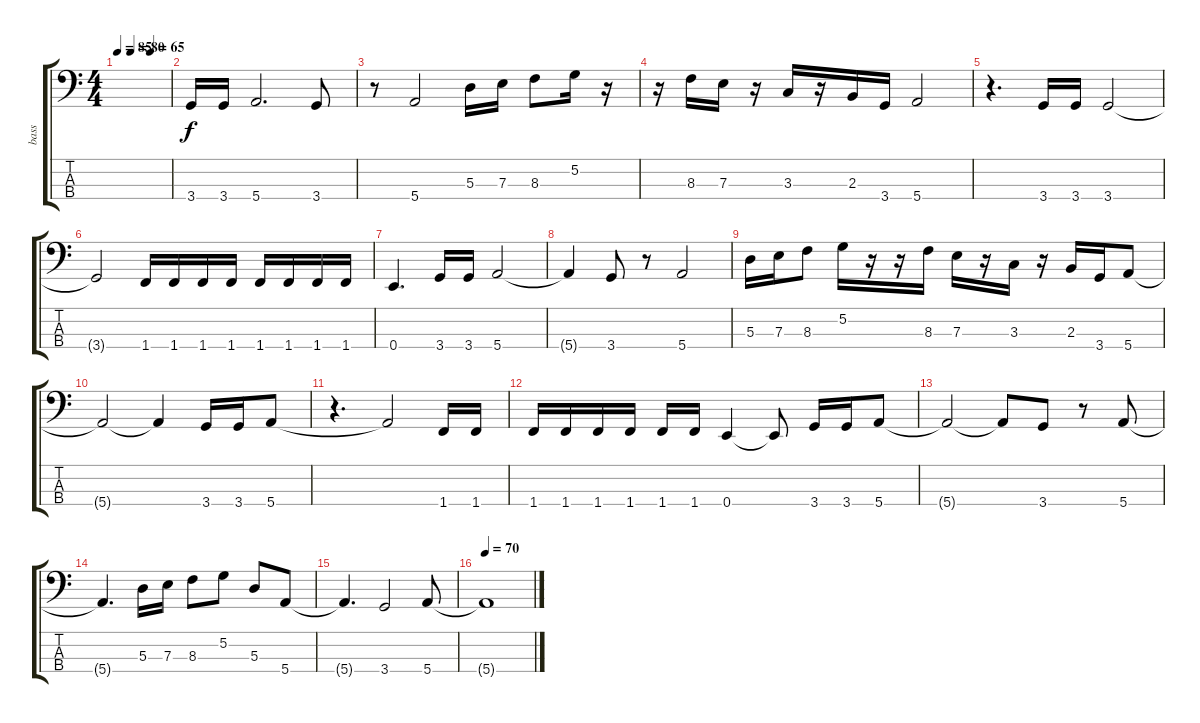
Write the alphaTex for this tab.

\track ("bass" "bass") {instrument electricbassfinger}
\staff {score tabs}
\tuning (G2 D2 A1 E1) {hide}
\ts (4 4)
\tempo 85
\tempo (80 0.25)
\tempo (65 0.625)
\clef f4
\ks c
|
3.4.16 3.4.16 5.4.2{d} 3.4.8 |
r.8 5.4.2 5.3.16 7.3.16 8.3.8 5.2.16 r.16 |
r.16 8.3.16 7.3.16 r.16 3.3.16 r.16 2.3.16 3.4.16 5.4.2 |
r.4{d} 3.4.16 3.4.16 3.4.2 |
3.4{t}.2 1.4.16 1.4.16 1.4.16 1.4.16 1.4.16 1.4.16 1.4.16 1.4.16 |
0.4.4{d} 3.4.16 3.4.16 5.4.2 |
5.4{t}.4 3.4.8 r.8 5.4.2 |
5.3.16 7.3.16 8.3.8 5.2.16 r.16 r.16 8.3.16 7.3.16 r.16 3.3.16 r.16 2.3.16 3.4.16 5.4.8 |
5.4{t}.2 5.4{t}.4 3.4.16 3.4.16 5.4.8 |
r.4{d} 5.4{t}.2 1.4.16 1.4.16 |
1.4.16 1.4.16 1.4.16 1.4.16 1.4.16 1.4.16 0.4.4 0.4{t}.8 3.4.16 3.4.16 5.4.8 |
5.4{t}.2 5.4{t}.8 3.4.8 r.8 5.4.8 |
5.4{t}.4{d} 5.3.16 7.3.16 8.3.8 5.2.8 5.3.8 5.4.8 |
5.4{t}.4{d} 3.4.2 5.4.8 |
\tempo 70
5.4{t}.1
